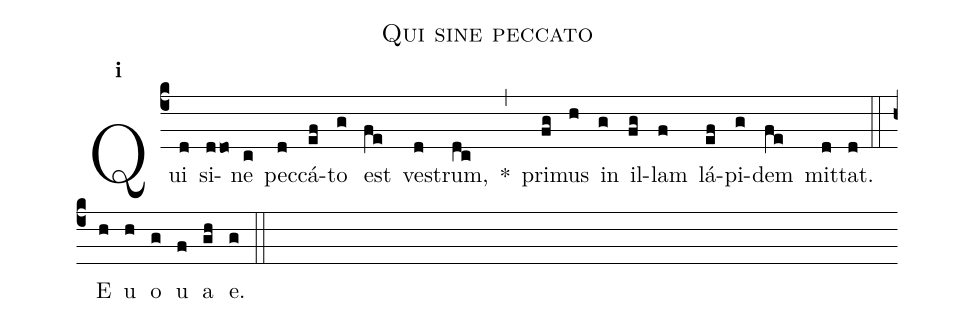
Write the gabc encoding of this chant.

name:Qui sine peccato;
office-part:Antiphona;
mode:1;
%%
initial-style: 1;
name: Qui sine peccato
book: Antiphonae & Responsoria/Tomus II, p. 93;
occasion: Hebdomada V Quadragesimae Dominica;
office-part: Tertia Ant 1;
user-notes: ;
commentary: ;
annotation: 1g;
centering-scheme: english;
fontsize: 12;
font: OFLSortsMillGoudy;
height: 11;
width: 4.5;
%%
(c4)Qui(d) si(ddo)ne(c) pec(d)cá(ef)to(g) est(fe) ve(d)strum,(dc)   *(,) pri(fg)mus(h) in(g) il(fg)lam(f) lá(ef)pi(g)dem(fe) mit(d)tat.(d) (::)
E(h) u(h) o(g) u(f) a(gh) e.(g) (::)
